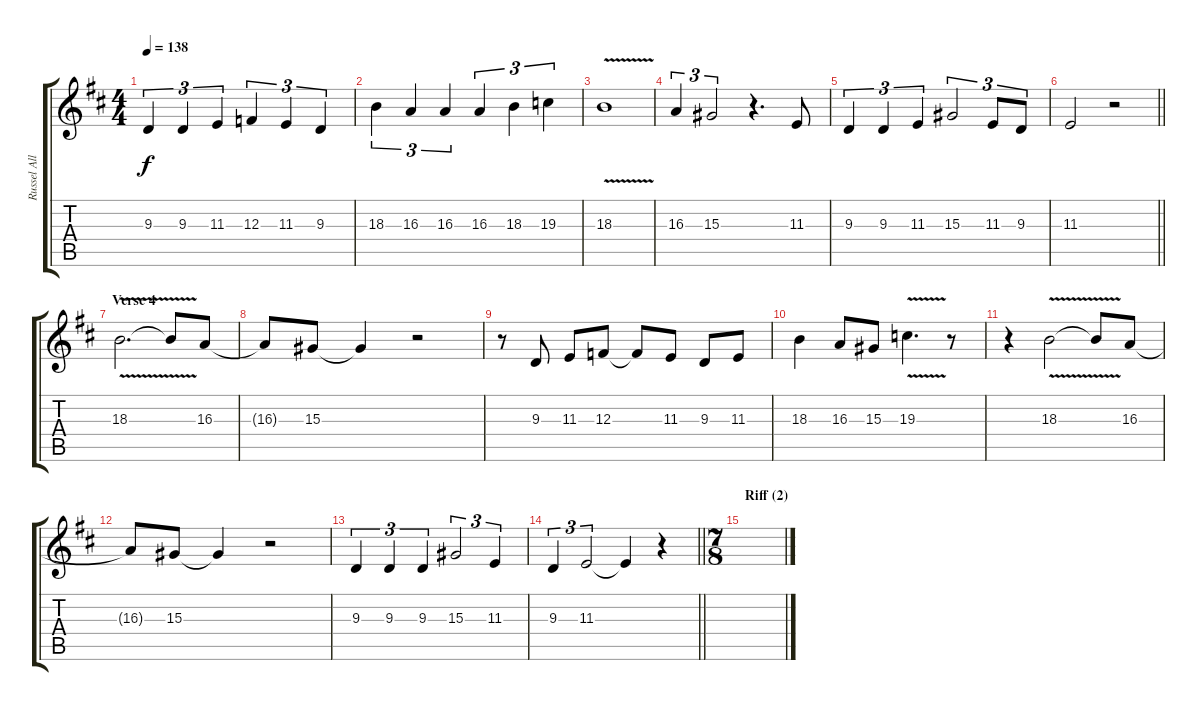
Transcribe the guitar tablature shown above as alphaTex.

\track ("Russel Allen (vocal)" "Russel All") {instrument tenorsax}
\staff {score tabs}
\tuning (D4 A3 F3 C3 G2 D2) {hide}
\ts (4 4)
\tempo 138
\clef g2
\ks bminor
9.3.4{tu (3 2) dy f} 9.3.4{tu (3 2)} 11.3.4{tu (3 2)} 12.3.4{tu (3 2)} 11.3.4{tu (3 2)} 9.3.4{tu (3 2)} |
18.3.4{tu (3 2)} 16.3.4{tu (3 2)} 16.3.4{tu (3 2)} 16.3.4{tu (3 2)} 18.3.4{tu (3 2)} 19.3.4{tu (3 2)} |
18.3{v}.1 |
16.3.4{tu (3 2)} 15.3.2{tu (3 2)} r.4{d} 11.3.8 |
9.3.4{tu (3 2)} 9.3.4{tu (3 2)} 11.3.4{tu (3 2)} 15.3.2{tu (3 2)} 11.3.8{tu (3 2)} 9.3.8{tu (3 2)} |
\barLineRight lightlight
11.3.2 r.2 |
\section ("" "Verse 4")
18.3{v}.2{d} 18.3{t}.8 16.3.8 |
16.3{t}.8 15.3.8 15.3{t}.4 r.2 |
r.8 9.3.8 11.3.8 12.3.8 12.3{t}.8 11.3.8 9.3.8 11.3.8 |
18.3.4 16.3.8 15.3.8 19.3{v}.4{d} r.8 |
r.4 18.3{v}.2 18.3{t}.8 16.3.8 |
16.3{t}.8 15.3.8 15.3{t}.4 r.2 |
9.3.4{tu (3 2)} 9.3.4{tu (3 2)} 9.3.4{tu (3 2)} 15.3.2{tu (3 2)} 11.3.4{tu (3 2)} |
\barLineRight lightlight
9.3.4{tu (3 2)} 11.3.2{tu (3 2)} 11.3{t}.4 r.4 |
\ts (7 8)
\section ("" "Riff (2)")
